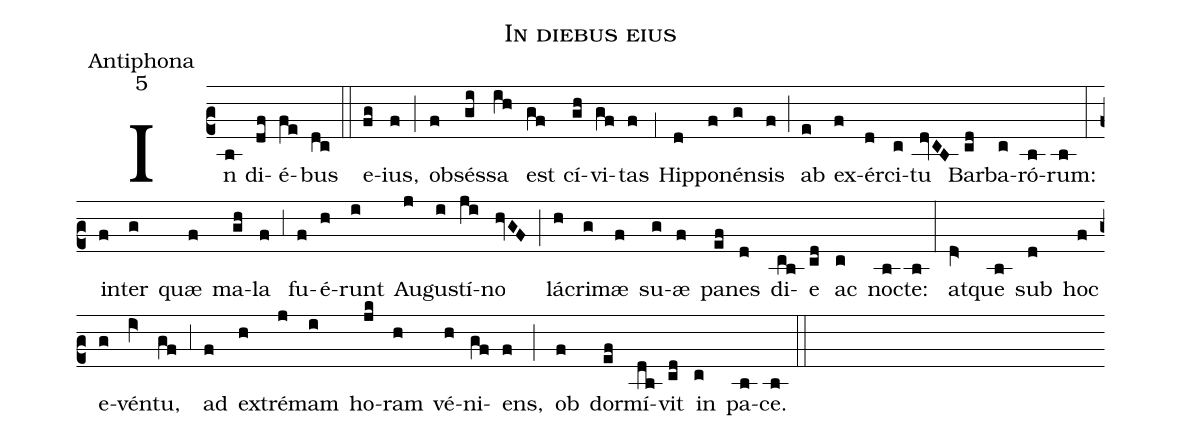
name:In diebus eius;
office-part:Antiphona;
mode:5;
%%
(c2) In(b) di(df)é(fe)bus(dc) (::)
e(fg)ius,(f) (;) ob(f)sés(gi)sa(ih) est(gf) cí(gh)vi(gf)tas(f) (,1) Hip(d)po(f)nén(g)sis(f) (;) ab(e) ex(f)ér(d)ci(c)tu(dvCB) Bar(cd)ba(c)ró(b)rum:(b) (:)
in(f)ter(g) quæ(f) ma(gh)la(f) (,3) fu(f)é(h)runt(i) Au(j)gu(i)stí(ji)no(hvGF) (;) lá(h)cri(g)mæ(f) su(g)æ(f) pa(ef)nes(d) di(cb)e(cd) ac(c) no(b)cte:(b) (:)
at(dV>)que(b) sub(d) hoc(f) e(g)vén(iV>)tu,(gf) (,3) ad(f) ex(h)tré(j)mam(i) ho(jk)ram(h) vé(h)ni(gf)ens,(f) (;) ob(f) dor(ef)mí(db)vit(cd) in(c) pa(b)ce.(b) (::)
